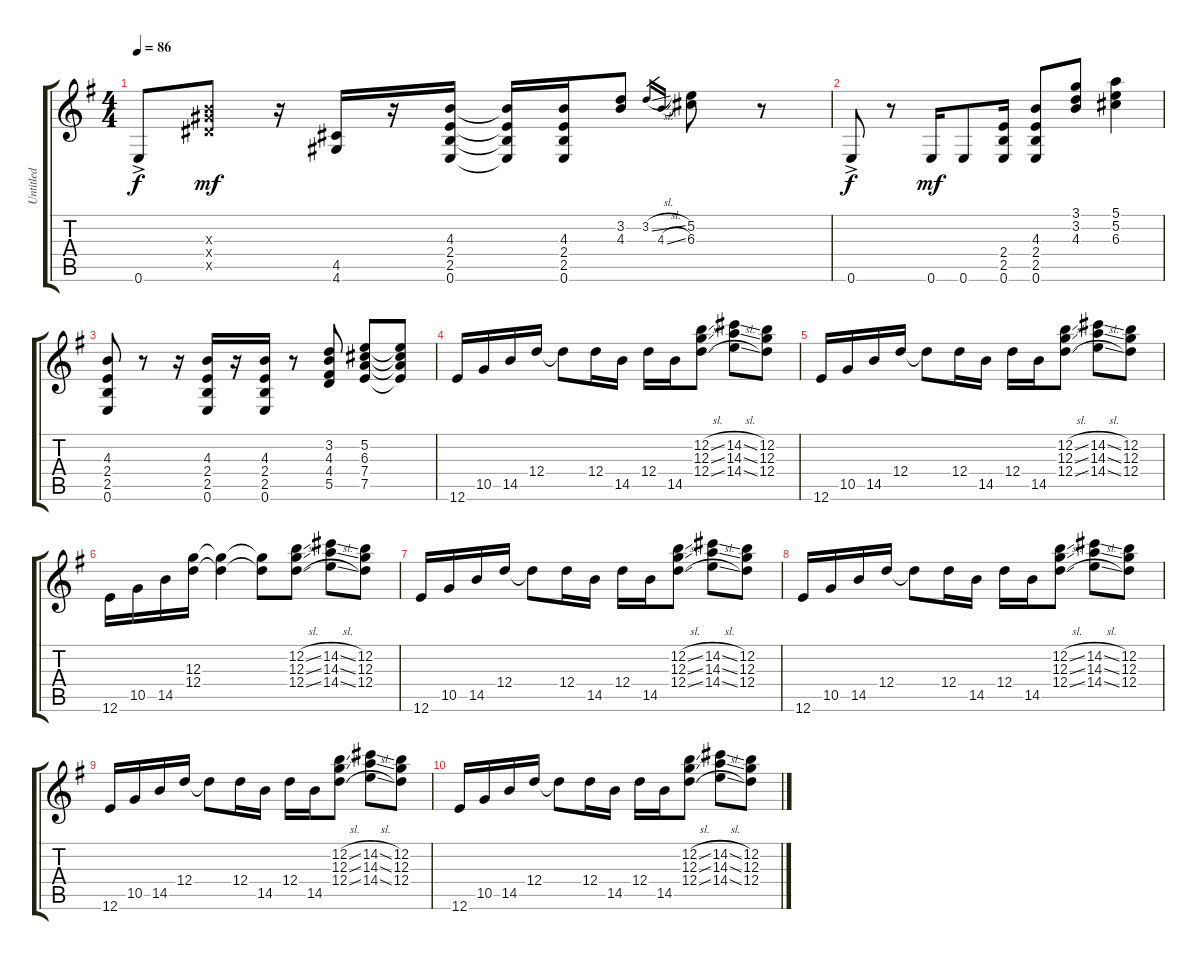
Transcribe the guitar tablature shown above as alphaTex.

\track ("Untitled" "Untitled") {instrument distortionguitar}
\staff {score tabs}
\tuning (E4 B3 G3 D3 A2 E2) {hide}
\ts (4 4)
\tempo 86
\clef g2
\ks g
0.6{ac}.8{dy f} (4.3{x} 6.4{x} 6.5{x}).8{dy mf} r.16 (4.5 4.6).16 r.16 (4.3 2.4 2.5 0.6).16 (4.3{t} 2.4{t} 2.5{t} 0.6{t}).16 (4.3 2.4 2.5 0.6).16 (3.2 4.3).8 3.2{sl}.16{gr} 4.3{sl}.16{gr} (5.2 6.3).8 r.8 |
0.6{ac}.8{dy f} r.8 0.6.16{dy mf} 0.6.8 (2.4 2.5 0.6).16 (4.3 2.4 2.5 0.6).8 (3.1 3.2 4.3).8 (5.1 5.2 6.3).4 |
(4.3 2.4 2.5 0.6).8 r.8 r.16 (4.3 2.4 2.5 0.6).16 r.16 (4.3 2.4 2.5 0.6).16 r.8 (3.2 4.3 4.4 5.5).8 (5.2 6.3 7.4 7.5).8 (5.2{t} 6.3{t} 7.4{t} 7.5{t}).8 |
12.6.16 10.5.16 14.5.16 12.4.16 12.4{t}.8 12.4.16 14.5.16 12.4.16 14.5.16 (12.2{sl} 12.3{sl} 12.4{sl}).8 (14.2{sl} 14.3{sl} 14.4{sl}).8 (12.2 12.3 12.4).8 |
12.6.16 10.5.16 14.5.16 12.4.16 12.4{t}.8 12.4.16 14.5.16 12.4.16 14.5.16 (12.2{sl} 12.3{sl} 12.4{sl}).8 (14.2{sl} 14.3{sl} 14.4{sl}).8 (12.2 12.3 12.4).8 |
12.6.16 10.5.16 14.5.16 (12.3 12.4).16 (12.3{t} 12.4{t}).4 (12.3{t} 12.4{t}).8 (12.2{sl} 12.3{sl} 12.4{sl}).8 (14.2{sl} 14.3{sl} 14.4{sl}).8 (12.2 12.3 12.4).8 |
12.6.16 10.5.16 14.5.16 12.4.16 12.4{t}.8 12.4.16 14.5.16 12.4.16 14.5.16 (12.2{sl} 12.3{sl} 12.4{sl}).8 (14.2{sl} 14.3{sl} 14.4{sl}).8 (12.2 12.3 12.4).8 |
12.6.16 10.5.16 14.5.16 12.4.16 12.4{t}.8 12.4.16 14.5.16 12.4.16 14.5.16 (12.2{sl} 12.3{sl} 12.4{sl}).8 (14.2{sl} 14.3{sl} 14.4{sl}).8 (12.2 12.3 12.4).8 |
12.6.16 10.5.16 14.5.16 12.4.16 12.4{t}.8 12.4.16 14.5.16 12.4.16 14.5.16 (12.2{sl} 12.3{sl} 12.4{sl}).8 (14.2{sl} 14.3{sl} 14.4{sl}).8 (12.2 12.3 12.4).8 |
12.6.16 10.5.16 14.5.16 12.4.16 12.4{t}.8 12.4.16 14.5.16 12.4.16 14.5.16 (12.2{sl} 12.3{sl} 12.4{sl}).8 (14.2{sl} 14.3{sl} 14.4{sl}).8 (12.2 12.3 12.4).8
